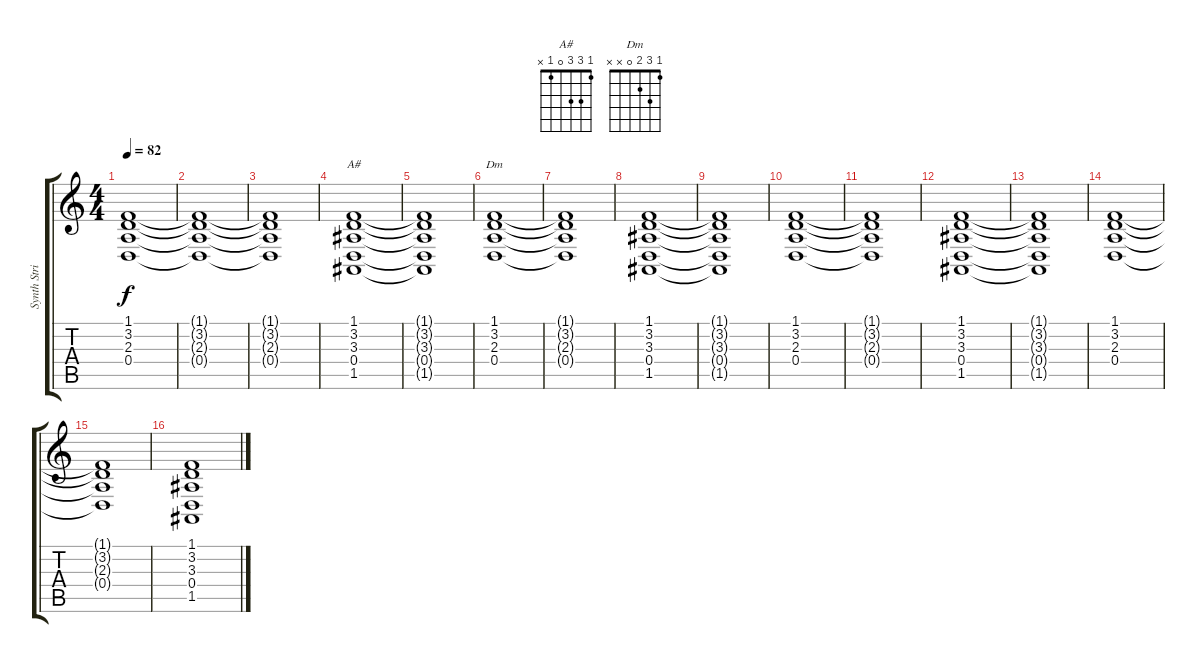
\track ("Synth Strings" "Synth Stri") {instrument synthstrings1}
\staff {score tabs}
\tuning (E4 B3 G3 D3 A2 E2) {hide}
\chord ("A#" 1 3 3 0 1 x)
\chord ("Dm" 1 3 2 0 x x)
\ts (4 4)
\tempo 82
\clef g2
\ks c
(1.1{t} 3.2{t} 2.3{t} 0.4{t}).1{dy f} |
(1.1{t} 3.2{t} 2.3{t} 0.4{t}).1 |
(1.1{t} 3.2{t} 2.3{t} 0.4{t}).1 |
(1.1 3.2 3.3 0.4 1.5).1{ch "A#"} |
(1.1{t} 3.2{t} 3.3{t} 0.4{t} 1.5{t}).1 |
(1.1 3.2 2.3 0.4).1{ch "Dm"} |
(1.1{t} 3.2{t} 2.3{t} 0.4{t}).1 |
(1.1 3.2 3.3 0.4 1.5).1 |
(1.1{t} 3.2{t} 3.3{t} 0.4{t} 1.5{t}).1 |
(1.1 3.2 2.3 0.4).1 |
(1.1{t} 3.2{t} 2.3{t} 0.4{t}).1 |
(1.1 3.2 3.3 0.4 1.5).1 |
(1.1{t} 3.2{t} 3.3{t} 0.4{t} 1.5{t}).1 |
(1.1 3.2 2.3 0.4).1 |
(1.1{t} 3.2{t} 2.3{t} 0.4{t}).1 |
(1.1 3.2 3.3 0.4 1.5).1
